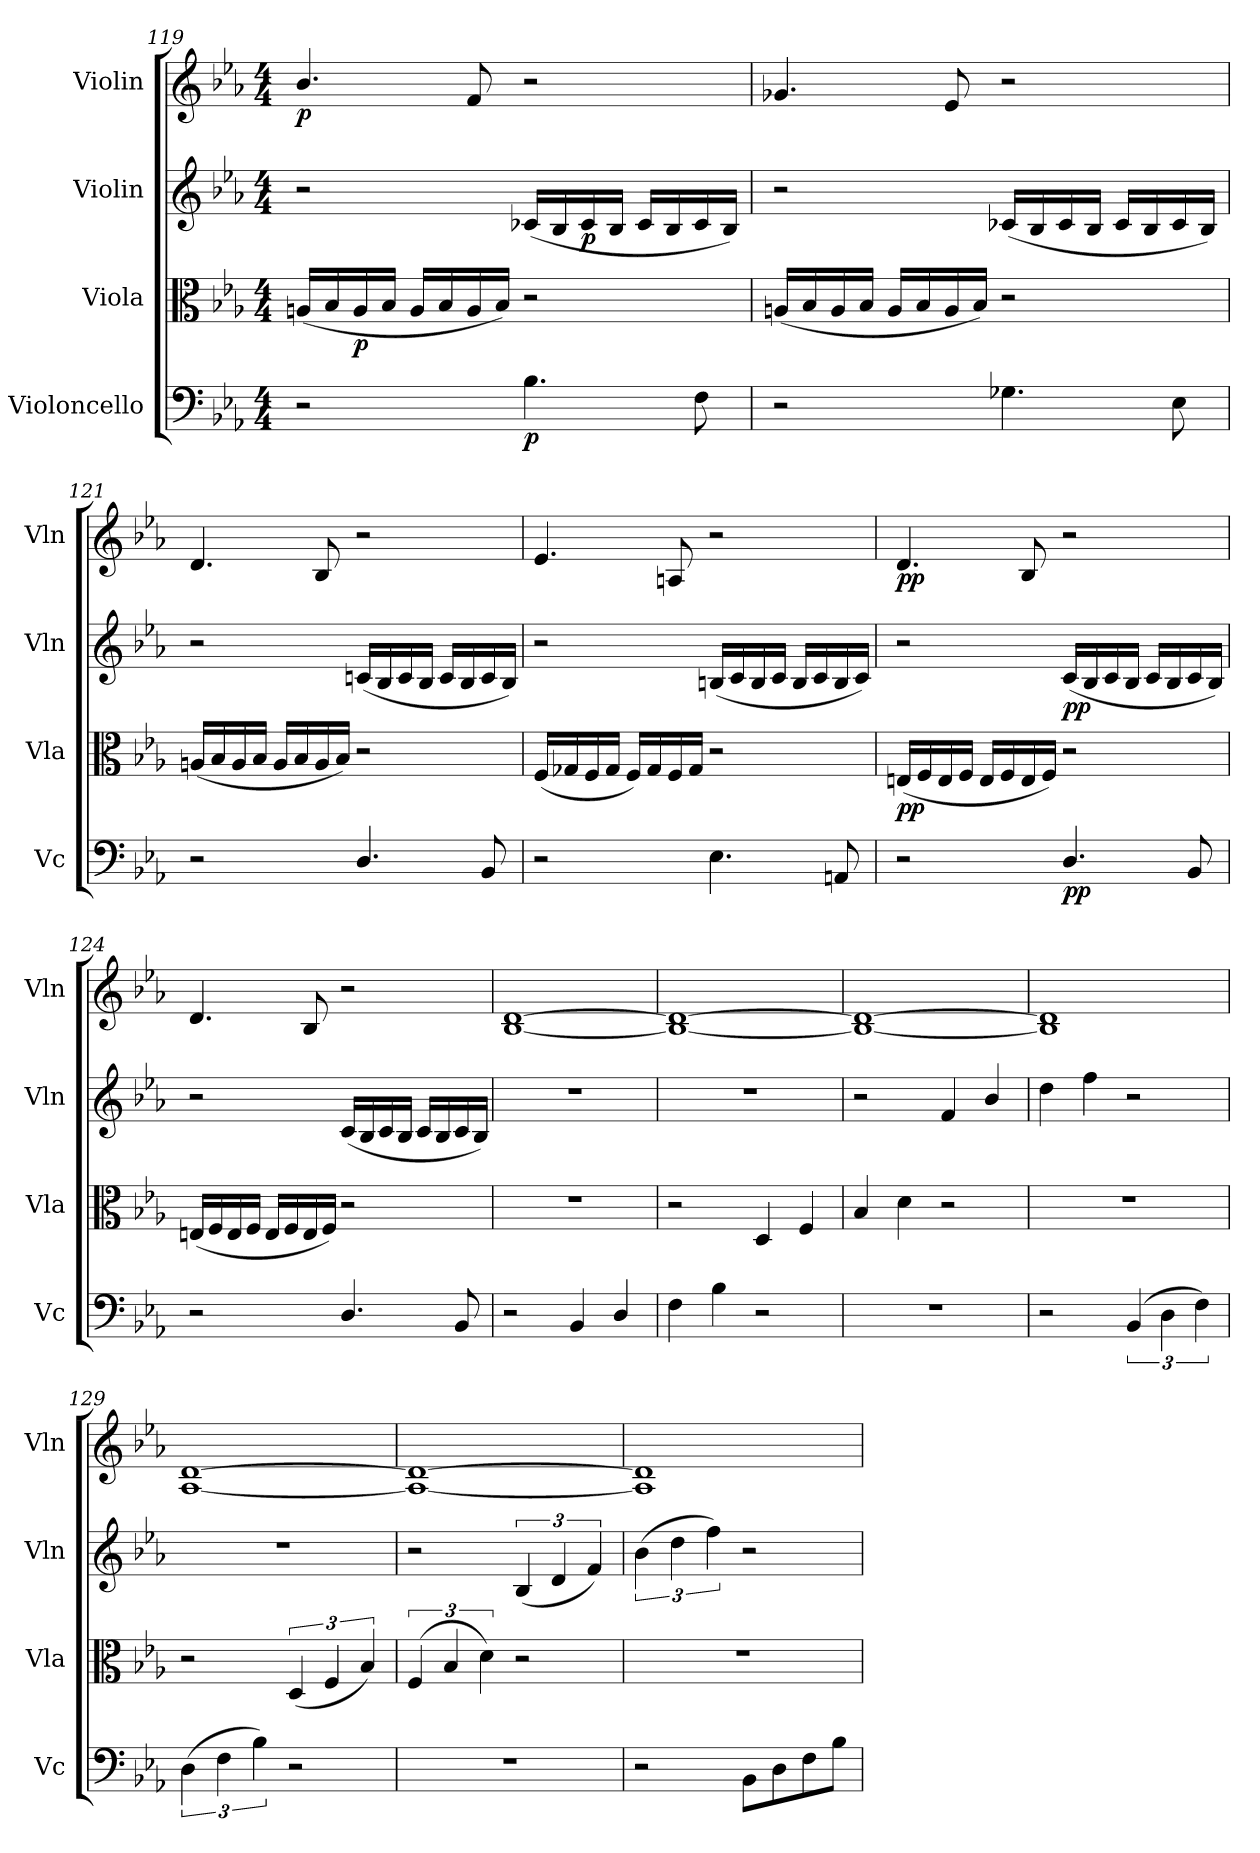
**kern	**dynam	**kern	**dynam	**kern	**dynam	**kern	**dynam
*part4	*part4	*part3	*part3	*part2	*part2	*part1	*part1
*staff4	*staff4	*staff3	*staff3	*staff2	*staff2	*staff1	*staff1
*I"Violoncello	*	*I"Viola	*	*I"Violin	*	*I"Violin	*
*I'Vc	*	*I'Vla	*	*I'Vln	*	*I'Vln	*
*clefF4	*	*clefC3	*	*clefG2	*	*clefG2	*
*k[b-e-a-]	*	*k[b-e-a-]	*	*k[b-e-a-]	*	*k[b-e-a-]	*
*E-:	*	*E-:	*	*E-:	*	*E-:	*
*M4/4	*	*M4/4	*	*M4/4	*	*M4/4	*
=119	=119	=119	=119	=119	=119	=119	=119
2r	.	(16An/LL	.	2r	.	4.b-/	p
.	.	16B-/	.	.	.	.	.
.	.	16A/	p	.	.	.	.
.	.	16B-/JJ	.	.	.	.	.
.	.	16A/LL	.	.	.	.	.
.	.	16B-/	.	.	.	.	.
.	.	16A/	.	.	.	8f/	.
.	.	16B-/JJ)	.	.	.	.	.
4.B-\	p	2r	.	(16c-X/LL	.	2r	.
.	.	.	.	16B-/	.	.	.
.	.	.	.	16c-/	p	.	.
.	.	.	.	16B-/JJ	.	.	.
.	.	.	.	16c-/LL	.	.	.
.	.	.	.	16B-/	.	.	.
8F\	.	.	.	16c-/	.	.	.
.	.	.	.	16B-/JJ)	.	.	.
=120	=120	=120	=120	=120	=120	=120	=120
2r	.	(16An/LL	.	2r	.	4.g-X/	.
.	.	16B-/	.	.	.	.	.
.	.	16A/	.	.	.	.	.
.	.	16B-/JJ	.	.	.	.	.
.	.	16A/LL	.	.	.	.	.
.	.	16B-/	.	.	.	.	.
.	.	16A/	.	.	.	8e-/	.
.	.	16B-/JJ)	.	.	.	.	.
4.G-X\	.	2r	.	(16c-X/LL	.	2r	.
.	.	.	.	16B-/	.	.	.
.	.	.	.	16c-/	.	.	.
.	.	.	.	16B-/JJ	.	.	.
.	.	.	.	16c-/LL	.	.	.
.	.	.	.	16B-/	.	.	.
8E-\	.	.	.	16c-/	.	.	.
.	.	.	.	16B-/JJ)	.	.	.
=121	=121	=121	=121	=121	=121	=121	=121
2r	.	(16An/LL	.	2r	.	4.d/	.
.	.	16B-/	.	.	.	.	.
.	.	16A/	.	.	.	.	.
.	.	16B-/JJ	.	.	.	.	.
.	.	16A/LL	.	.	.	.	.
.	.	16B-/	.	.	.	.	.
.	.	16A/	.	.	.	8B-/	.
.	.	16B-/JJ)	.	.	.	.	.
4.D/	.	2r	.	(16cn/LL	.	2r	.
.	.	.	.	16B-/	.	.	.
.	.	.	.	16c/	.	.	.
.	.	.	.	16B-/JJ	.	.	.
.	.	.	.	16c/LL	.	.	.
.	.	.	.	16B-/	.	.	.
8BB-/	.	.	.	16c/	.	.	.
.	.	.	.	16B-/JJ)	.	.	.
=122	=122	=122	=122	=122	=122	=122	=122
2r	.	(16F/LL	.	2r	.	4.e-/	.
.	.	16G-X/	.	.	.	.	.
.	.	16F/	.	.	.	.	.
.	.	16G-/JJ	.	.	.	.	.
.	.	16F/LL)	.	.	.	.	.
.	.	16G-/	.	.	.	.	.
.	.	16F/	.	.	.	8An/	.
.	.	16G-/JJ	.	.	.	.	.
4.E-\	.	2r	.	(16Bn/LL	.	2r	.
.	.	.	.	16c/	.	.	.
.	.	.	.	16B/	.	.	.
.	.	.	.	16c/JJ	.	.	.
.	.	.	.	16B/LL	.	.	.
.	.	.	.	16c/	.	.	.
8AAn/	.	.	.	16B/	.	.	.
.	.	.	.	16c/JJ)	.	.	.
=123	=123	=123	=123	=123	=123	=123	=123
2r	.	(16En/LL	pp	2r	.	4.d/	pp
.	.	16F/	.	.	.	.	.
.	.	16E/	.	.	.	.	.
.	.	16F/JJ	.	.	.	.	.
.	.	16E/LL	.	.	.	.	.
.	.	16F/	.	.	.	.	.
.	.	16E/	.	.	.	8B-/	.
.	.	16F/JJ)	.	.	.	.	.
4.D/	pp	2r	.	(16c/LL	pp	2r	.
.	.	.	.	16B-/	.	.	.
.	.	.	.	16c/	.	.	.
.	.	.	.	16B-/JJ	.	.	.
.	.	.	.	16c/LL	.	.	.
.	.	.	.	16B-/	.	.	.
8BB-/	.	.	.	16c/	.	.	.
.	.	.	.	16B-/JJ)	.	.	.
=124	=124	=124	=124	=124	=124	=124	=124
2r	.	(16En/LL	.	2r	.	4.d/	.
.	.	16F/	.	.	.	.	.
.	.	16E/	.	.	.	.	.
.	.	16F/JJ	.	.	.	.	.
.	.	16E/LL	.	.	.	.	.
.	.	16F/	.	.	.	.	.
.	.	16E/	.	.	.	8B-/	.
.	.	16F/JJ)	.	.	.	.	.
4.D/	.	2r	.	(16c/LL	.	2r	.
.	.	.	.	16B-/	.	.	.
.	.	.	.	16c/	.	.	.
.	.	.	.	16B-/JJ	.	.	.
.	.	.	.	16c/LL	.	.	.
.	.	.	.	16B-/	.	.	.
8BB-/	.	.	.	16c/	.	.	.
.	.	.	.	16B-/JJ)	.	.	.
=125	=125	=125	=125	=125	=125	=125	=125
2r	.	1r	.	1r	.	[1B- [1d	.
4BB-/	.	.	.	.	.	.	.
4D/	.	.	.	.	.	.	.
=126	=126	=126	=126	=126	=126	=126	=126
4F\	.	2r	.	1r	.	1B-_ 1d_	.
4B-\	.	.	.	.	.	.	.
2r	.	4D/	.	.	.	.	.
.	.	4F/	.	.	.	.	.
=127	=127	=127	=127	=127	=127	=127	=127
*	*	*	*	*	*	*^	*
1r	.	4B-/	.	2r	.	1d_	1B-_	.
.	.	4d\	.	.	.	.	.	.
.	.	2r	.	4f/	.	.	.	.
.	.	.	.	4b-/	.	.	.	.
*	*	*	*	*	*	*v	*v	*
=128	=128	=128	=128	=128	=128	=128	=128
2r	.	1r	.	4dd\	.	1B-] 1d]	.
.	.	.	.	4ff\	.	.	.
(6BB-/	.	.	.	2r	.	.	.
6D\	.	.	.	.	.	.	.
6F\)	.	.	.	.	.	.	.
=129	=129	=129	=129	=129	=129	=129	=129
(6D\	.	2r	.	1r	.	[1A- [1d	.
6F\	.	.	.	.	.	.	.
6B-\)	.	.	.	.	.	.	.
2r	.	(6D/	.	.	.	.	.
.	.	6F/	.	.	.	.	.
.	.	6B-/)	.	.	.	.	.
=130	=130	=130	=130	=130	=130	=130	=130
1r	.	(6F/	.	2r	.	1A-_ 1d_	.
.	.	6B-/	.	.	.	.	.
.	.	6d\)	.	.	.	.	.
.	.	2r	.	(6B-/	.	.	.
.	.	.	.	6d/	.	.	.
.	.	.	.	6f/)	.	.	.
=131	=131	=131	=131	=131	=131	=131	=131
2r	.	1r	.	(6b-\	.	1A-] 1d]	.
.	.	.	.	6dd\	.	.	.
.	.	.	.	6ff\)	.	.	.
8BB-\L	.	.	.	2r	.	.	.
8D\	.	.	.	.	.	.	.
8F\	.	.	.	.	.	.	.
8B-\J	.	.	.	.	.	.	.
=	=	=	=	=	=	=	=
*-	*-	*-	*-	*-	*-	*-	*-
